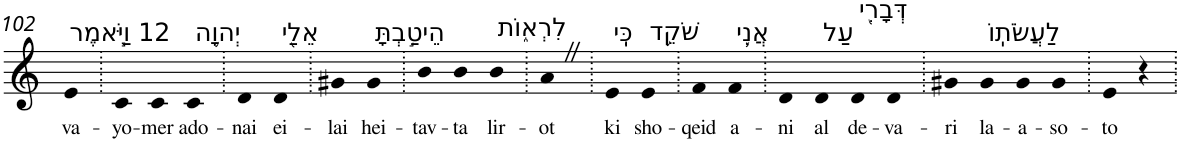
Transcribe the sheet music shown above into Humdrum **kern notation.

**kern	**text
*part1	*part1
*staff1	*staff1
*I"Piano	*
*I'Pno	*
!!LO:PB:g=z
*clefG2	*
*k[]	*
=102	=102
!LO:TX:a:t=12 וַיֹּ֧אמֶר	!
!	!LO:LY:b
4e	va-
=103.	=103.
!	!LO:LY:b
4c	-yo-
!	!LO:LY:b
4c	-mer
!LO:TX:a:t=יְהוָ֛ה	!
!	!LO:LY:b
4c	ado-
=104.	=104.
!	!LO:LY:b
4d	-nai
!LO:TX:a:t=אֵלַ֖י	!
!	!LO:LY:b
4d	ei-
=105.	=105.
!	!LO:LY:b
4g#X	-lai
!LO:TX:a:t=הֵיטַ֣בְתָּ	!
!	!LO:LY:b
4g#	hei-
=106.	=106.
!	!LO:LY:b
4b	-tav-
!	!LO:LY:b
4b	-ta
!LO:TX:a:t=לִרְא֑וֹת	!
!	!LO:LY:b
4b	lir-
=107.	=107.
!	!LO:LY:b
4aZ	-ot
=108.	=108.
!LO:TX:a:t=כִּֽי	!
!	!LO:LY:b
4e	ki
!LO:TX:a:t=שֹׁקֵ֥ד	!
!	!LO:LY:b
4e	sho-
=109.	=109.
!	!LO:LY:b
4f	-qeid
!LO:TX:a:t=אֲנִ֛י	!
!	!LO:LY:b
4f	a-
=110.	=110.
!	!LO:LY:b
4d	-ni
!LO:TX:a:t=עַל	!
!	!LO:LY:b
4d	al
!LO:TX:a:t=דְּבָרִ֖י	!
!	!LO:LY:b
4d	de-
!	!LO:LY:b
4d	-va-
=111.	=111.
!	!LO:LY:b
4g#X	-ri
!LO:TX:a:t=לַעֲשֹׂתֽוֹ	!
!	!LO:LY:b
4g#	la-
!	!LO:LY:b
4g#	-a-
!	!LO:LY:b
4g#	-so-
=112.	=112.
!	!LO:LY:b
4e	-to
4r	.
=.	=.
*-	*-
